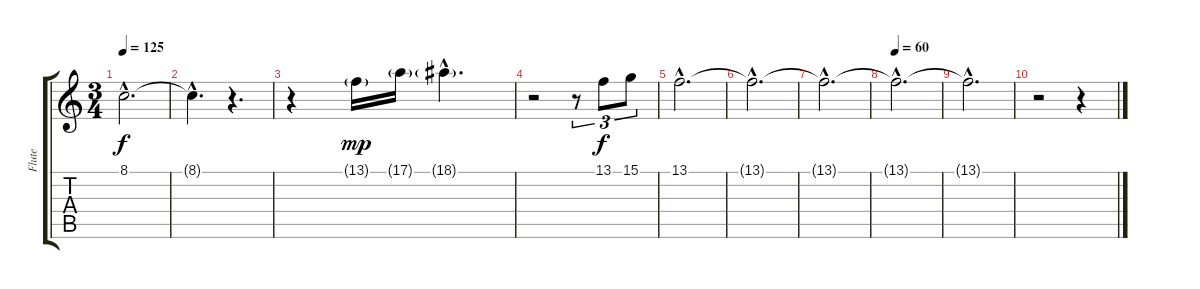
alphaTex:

\track ("Flute" "Flute") {instrument ocarina}
\staff {score tabs}
\tuning (E4 B3 G3 D3 A2 E2) {hide}
\ts (3 4)
\tempo 125
\clef g2
\ks c
8.1{hac}.2{d dy f} |
8.1{hac t}.4{d} r.4{d} |
r.4 13.1{g}.16{dy mp} 17.1{g}.16 18.1{g hac}.4{d} |
r.2 r.8{tu (3 2)} 13.1.8{tu (3 2) dy f} 15.1.8{tu (3 2)} |
13.1{hac}.2{d volume 0} |
13.1{hac t}.2{d} |
13.1{hac t}.2{d} |
\tempo 60
13.1{hac t}.2{d} |
13.1{hac t}.2{d} |
r.2 r.4
